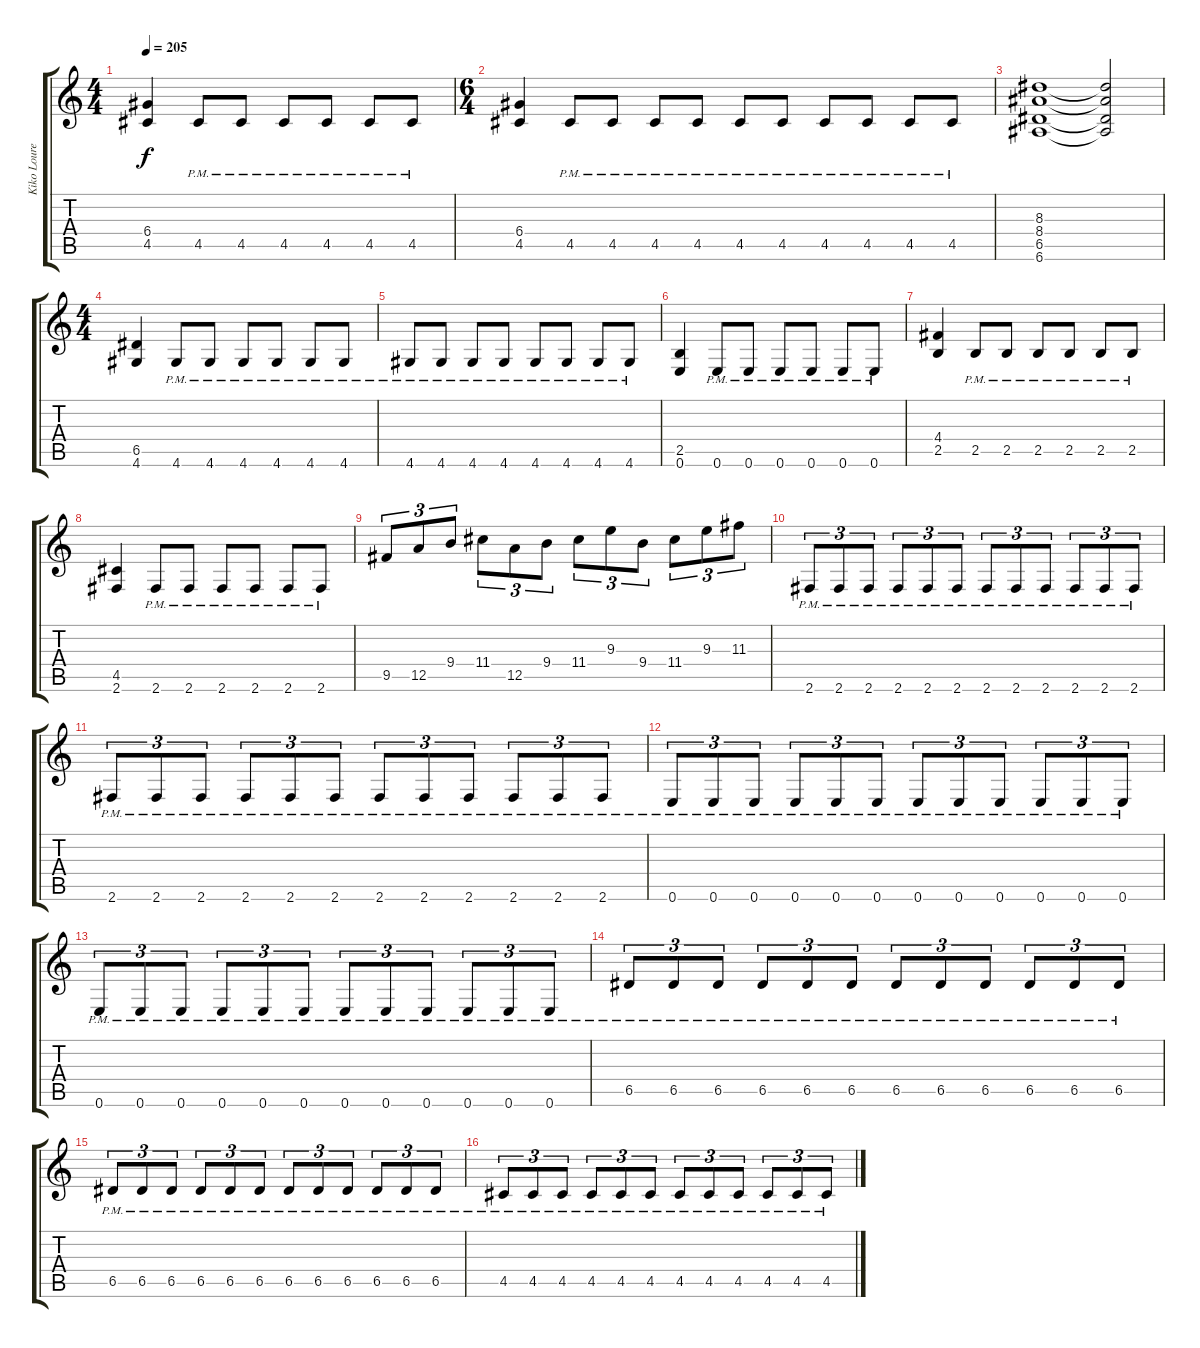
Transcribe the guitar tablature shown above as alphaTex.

\track ("Kiko Loureiro" "Kiko Loure") {instrument distortionguitar}
\staff {score tabs}
\tuning (E4 B3 G3 D3 A2 E2) {hide}
\ts (4 4)
\tempo 205
\clef g2
\ks c
(6.4 4.5).4{dy f} 4.5{pm}.8 4.5{pm}.8 4.5{pm}.8 4.5{pm}.8 4.5{pm}.8 4.5{pm}.8 |
\ts (6 4)
(6.4 4.5).4 4.5{pm}.8 4.5{pm}.8 4.5{pm}.8 4.5{pm}.8 4.5{pm}.8 4.5{pm}.8 4.5{pm}.8 4.5{pm}.8 4.5{pm}.8 4.5{pm}.8 |
(8.3 8.4 6.5 6.6).1 (8.3{t} 8.4{t} 6.5{t} 6.6{t}).2 |
\ts (4 4)
(6.5 4.6).4 4.6{pm}.8 4.6{pm}.8 4.6{pm}.8 4.6{pm}.8 4.6{pm}.8 4.6{pm}.8 |
4.6{pm}.8 4.6{pm}.8 4.6{pm}.8 4.6{pm}.8 4.6{pm}.8 4.6{pm}.8 4.6{pm}.8 4.6{pm}.8 |
(2.5 0.6).4 0.6{pm}.8 0.6{pm}.8 0.6{pm}.8 0.6{pm}.8 0.6{pm}.8 0.6{pm}.8 |
(4.4 2.5).4 2.5{pm}.8 2.5{pm}.8 2.5{pm}.8 2.5{pm}.8 2.5{pm}.8 2.5{pm}.8 |
(4.5 2.6).4 2.6{pm}.8 2.6{pm}.8 2.6{pm}.8 2.6{pm}.8 2.6{pm}.8 2.6{pm}.8 |
9.5.8{tu (3 2)} 12.5.8{tu (3 2)} 9.4.8{tu (3 2)} 11.4.8{tu (3 2)} 12.5.8{tu (3 2)} 9.4.8{tu (3 2)} 11.4.8{tu (3 2)} 9.3.8{tu (3 2)} 9.4.8{tu (3 2)} 11.4.8{tu (3 2)} 9.3.8{tu (3 2)} 11.3.8{tu (3 2)} |
2.6{pm}.8{tu (3 2)} 2.6{pm}.8{tu (3 2)} 2.6{pm}.8{tu (3 2)} 2.6{pm}.8{tu (3 2)} 2.6{pm}.8{tu (3 2)} 2.6{pm}.8{tu (3 2)} 2.6{pm}.8{tu (3 2)} 2.6{pm}.8{tu (3 2)} 2.6{pm}.8{tu (3 2)} 2.6{pm}.8{tu (3 2)} 2.6{pm}.8{tu (3 2)} 2.6{pm}.8{tu (3 2)} |
2.6{pm}.8{tu (3 2)} 2.6{pm}.8{tu (3 2)} 2.6{pm}.8{tu (3 2)} 2.6{pm}.8{tu (3 2)} 2.6{pm}.8{tu (3 2)} 2.6{pm}.8{tu (3 2)} 2.6{pm}.8{tu (3 2)} 2.6{pm}.8{tu (3 2)} 2.6{pm}.8{tu (3 2)} 2.6{pm}.8{tu (3 2)} 2.6{pm}.8{tu (3 2)} 2.6{pm}.8{tu (3 2)} |
0.6{pm}.8{tu (3 2)} 0.6{pm}.8{tu (3 2)} 0.6{pm}.8{tu (3 2)} 0.6{pm}.8{tu (3 2)} 0.6{pm}.8{tu (3 2)} 0.6{pm}.8{tu (3 2)} 0.6{pm}.8{tu (3 2)} 0.6{pm}.8{tu (3 2)} 0.6{pm}.8{tu (3 2)} 0.6{pm}.8{tu (3 2)} 0.6{pm}.8{tu (3 2)} 0.6{pm}.8{tu (3 2)} |
0.6{pm}.8{tu (3 2)} 0.6{pm}.8{tu (3 2)} 0.6{pm}.8{tu (3 2)} 0.6{pm}.8{tu (3 2)} 0.6{pm}.8{tu (3 2)} 0.6{pm}.8{tu (3 2)} 0.6{pm}.8{tu (3 2)} 0.6{pm}.8{tu (3 2)} 0.6{pm}.8{tu (3 2)} 0.6{pm}.8{tu (3 2)} 0.6{pm}.8{tu (3 2)} 0.6{pm}.8{tu (3 2)} |
6.5{pm}.8{tu (3 2)} 6.5{pm}.8{tu (3 2)} 6.5{pm}.8{tu (3 2)} 6.5{pm}.8{tu (3 2)} 6.5{pm}.8{tu (3 2)} 6.5{pm}.8{tu (3 2)} 6.5{pm}.8{tu (3 2)} 6.5{pm}.8{tu (3 2)} 6.5{pm}.8{tu (3 2)} 6.5{pm}.8{tu (3 2)} 6.5{pm}.8{tu (3 2)} 6.5{pm}.8{tu (3 2)} |
6.5{pm}.8{tu (3 2)} 6.5{pm}.8{tu (3 2)} 6.5{pm}.8{tu (3 2)} 6.5{pm}.8{tu (3 2)} 6.5{pm}.8{tu (3 2)} 6.5{pm}.8{tu (3 2)} 6.5{pm}.8{tu (3 2)} 6.5{pm}.8{tu (3 2)} 6.5{pm}.8{tu (3 2)} 6.5{pm}.8{tu (3 2)} 6.5{pm}.8{tu (3 2)} 6.5{pm}.8{tu (3 2)} |
4.5{pm}.8{tu (3 2)} 4.5{pm}.8{tu (3 2)} 4.5{pm}.8{tu (3 2)} 4.5{pm}.8{tu (3 2)} 4.5{pm}.8{tu (3 2)} 4.5{pm}.8{tu (3 2)} 4.5{pm}.8{tu (3 2)} 4.5{pm}.8{tu (3 2)} 4.5{pm}.8{tu (3 2)} 4.5{pm}.8{tu (3 2)} 4.5{pm}.8{tu (3 2)} 4.5{pm}.8{tu (3 2)}
